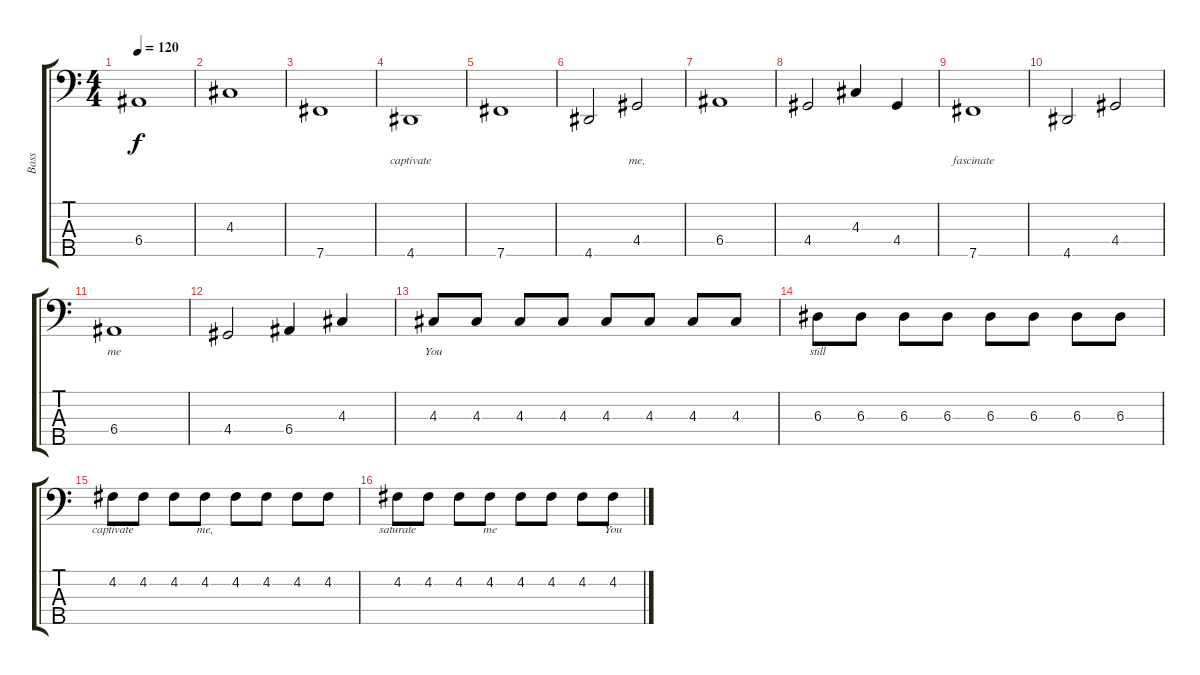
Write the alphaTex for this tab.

\track ("Bass" "Bass") {instrument electricbassfinger}
\staff {score tabs}
\tuning (G2 D2 A1 E1 B0) {hide}
\ts (4 4)
\tempo 120
\clef f4
\ks c
6.4.1{lyrics (0 "") lyrics (1 "") lyrics (2 "") lyrics (3 "") lyrics (4 "") dy f} |
4.3.1{lyrics (0 "") lyrics (1 "") lyrics (2 "") lyrics (3 "") lyrics (4 "")} |
7.5.1{lyrics (0 "") lyrics (1 "") lyrics (2 "") lyrics (3 "") lyrics (4 "")} |
4.5.1{lyrics (0 "captivate") lyrics (1 "") lyrics (2 "") lyrics (3 "") lyrics (4 "")} |
7.5.1{lyrics (0 "") lyrics (1 "") lyrics (2 "") lyrics (3 "") lyrics (4 "")} |
4.5.2{lyrics (0 "") lyrics (1 "") lyrics (2 "") lyrics (3 "") lyrics (4 "")} 4.4.2{lyrics (0 "me,") lyrics (1 "") lyrics (2 "") lyrics (3 "") lyrics (4 "")} |
6.4.1{lyrics (0 "") lyrics (1 "") lyrics (2 "") lyrics (3 "") lyrics (4 "")} |
4.4.2{lyrics (0 "") lyrics (1 "") lyrics (2 "") lyrics (3 "") lyrics (4 "")} 4.3.4{lyrics (0 "") lyrics (1 "") lyrics (2 "") lyrics (3 "") lyrics (4 "")} 4.4.4{lyrics (0 "") lyrics (1 "") lyrics (2 "") lyrics (3 "") lyrics (4 "")} |
7.5.1{lyrics (0 "fascinate") lyrics (1 "") lyrics (2 "") lyrics (3 "") lyrics (4 "")} |
4.5.2{lyrics (0 "") lyrics (1 "") lyrics (2 "") lyrics (3 "") lyrics (4 "")} 4.4.2{lyrics (0 "") lyrics (1 "") lyrics (2 "") lyrics (3 "") lyrics (4 "")} |
6.4.1{lyrics (0 "me") lyrics (1 "") lyrics (2 "") lyrics (3 "") lyrics (4 "")} |
4.4.2{lyrics (0 "") lyrics (1 "") lyrics (2 "") lyrics (3 "") lyrics (4 "")} 6.4.4{lyrics (0 "") lyrics (1 "") lyrics (2 "") lyrics (3 "") lyrics (4 "")} 4.3.4{lyrics (0 "") lyrics (1 "") lyrics (2 "") lyrics (3 "") lyrics (4 "")} |
4.3.8{lyrics (0 "You") lyrics (1 "") lyrics (2 "") lyrics (3 "") lyrics (4 "")} 4.3.8{lyrics (0 "") lyrics (1 "") lyrics (2 "") lyrics (3 "") lyrics (4 "")} 4.3.8{lyrics (0 "") lyrics (1 "") lyrics (2 "") lyrics (3 "") lyrics (4 "")} 4.3.8{lyrics (0 "") lyrics (1 "") lyrics (2 "") lyrics (3 "") lyrics (4 "")} 4.3.8{lyrics (0 "") lyrics (1 "") lyrics (2 "") lyrics (3 "") lyrics (4 "")} 4.3.8{lyrics (0 "") lyrics (1 "") lyrics (2 "") lyrics (3 "") lyrics (4 "")} 4.3.8{lyrics (0 "") lyrics (1 "") lyrics (2 "") lyrics (3 "") lyrics (4 "")} 4.3.8{lyrics (0 "") lyrics (1 "") lyrics (2 "") lyrics (3 "") lyrics (4 "")} |
6.3.8{lyrics (0 "still") lyrics (1 "") lyrics (2 "") lyrics (3 "") lyrics (4 "")} 6.3.8{lyrics (0 "") lyrics (1 "") lyrics (2 "") lyrics (3 "") lyrics (4 "")} 6.3.8{lyrics (0 "") lyrics (1 "") lyrics (2 "") lyrics (3 "") lyrics (4 "")} 6.3.8{lyrics (0 "") lyrics (1 "") lyrics (2 "") lyrics (3 "") lyrics (4 "")} 6.3.8{lyrics (0 "") lyrics (1 "") lyrics (2 "") lyrics (3 "") lyrics (4 "")} 6.3.8{lyrics (0 "") lyrics (1 "") lyrics (2 "") lyrics (3 "") lyrics (4 "")} 6.3.8{lyrics (0 "") lyrics (1 "") lyrics (2 "") lyrics (3 "") lyrics (4 "")} 6.3.8{lyrics (0 "") lyrics (1 "") lyrics (2 "") lyrics (3 "") lyrics (4 "")} |
4.2.8{lyrics (0 "captivate") lyrics (1 "") lyrics (2 "") lyrics (3 "") lyrics (4 "")} 4.2.8{lyrics (0 "") lyrics (1 "") lyrics (2 "") lyrics (3 "") lyrics (4 "")} 4.2.8{lyrics (0 "") lyrics (1 "") lyrics (2 "") lyrics (3 "") lyrics (4 "")} 4.2.8{lyrics (0 "me,") lyrics (1 "") lyrics (2 "") lyrics (3 "") lyrics (4 "")} 4.2.8{lyrics (0 "") lyrics (1 "") lyrics (2 "") lyrics (3 "") lyrics (4 "")} 4.2.8{lyrics (0 "") lyrics (1 "") lyrics (2 "") lyrics (3 "") lyrics (4 "")} 4.2.8{lyrics (0 "") lyrics (1 "") lyrics (2 "") lyrics (3 "") lyrics (4 "")} 4.2.8{lyrics (0 "") lyrics (1 "") lyrics (2 "") lyrics (3 "") lyrics (4 "")} |
4.2.8{lyrics (0 "saturate") lyrics (1 "") lyrics (2 "") lyrics (3 "") lyrics (4 "")} 4.2.8{lyrics (0 "") lyrics (1 "") lyrics (2 "") lyrics (3 "") lyrics (4 "")} 4.2.8{lyrics (0 "") lyrics (1 "") lyrics (2 "") lyrics (3 "") lyrics (4 "")} 4.2.8{lyrics (0 "me") lyrics (1 "") lyrics (2 "") lyrics (3 "") lyrics (4 "")} 4.2.8{lyrics (0 "") lyrics (1 "") lyrics (2 "") lyrics (3 "") lyrics (4 "")} 4.2.8{lyrics (0 "") lyrics (1 "") lyrics (2 "") lyrics (3 "") lyrics (4 "")} 4.2.8{lyrics (0 "") lyrics (1 "") lyrics (2 "") lyrics (3 "") lyrics (4 "")} 4.2.8{lyrics (0 "You") lyrics (1 "") lyrics (2 "") lyrics (3 "") lyrics (4 "")}
